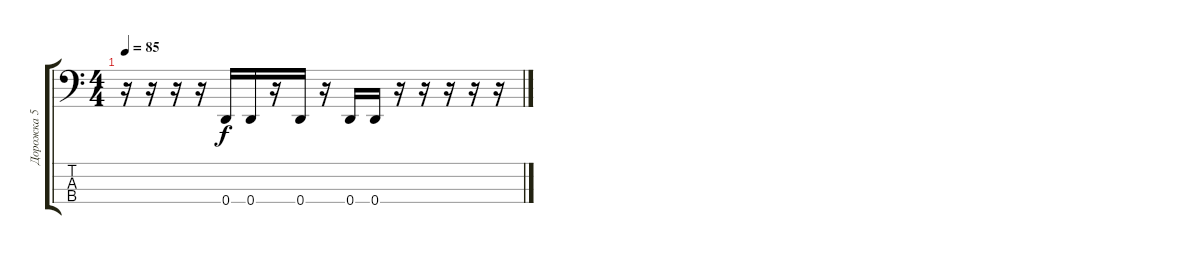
\track ("Дорожка 5" "Дорожка 5") {instrument electricbassfinger}
\staff {score tabs}
\tuning (G2 D2 A1 D1) {hide}
\ts (4 4)
\tempo 85
\clef f4
\ks c
r.16{dy f} r.16 r.16 r.16 0.4.16 0.4.16 r.16 0.4.16 r.16 0.4.16 0.4.16 r.16 r.16 r.16 r.16 r.16
